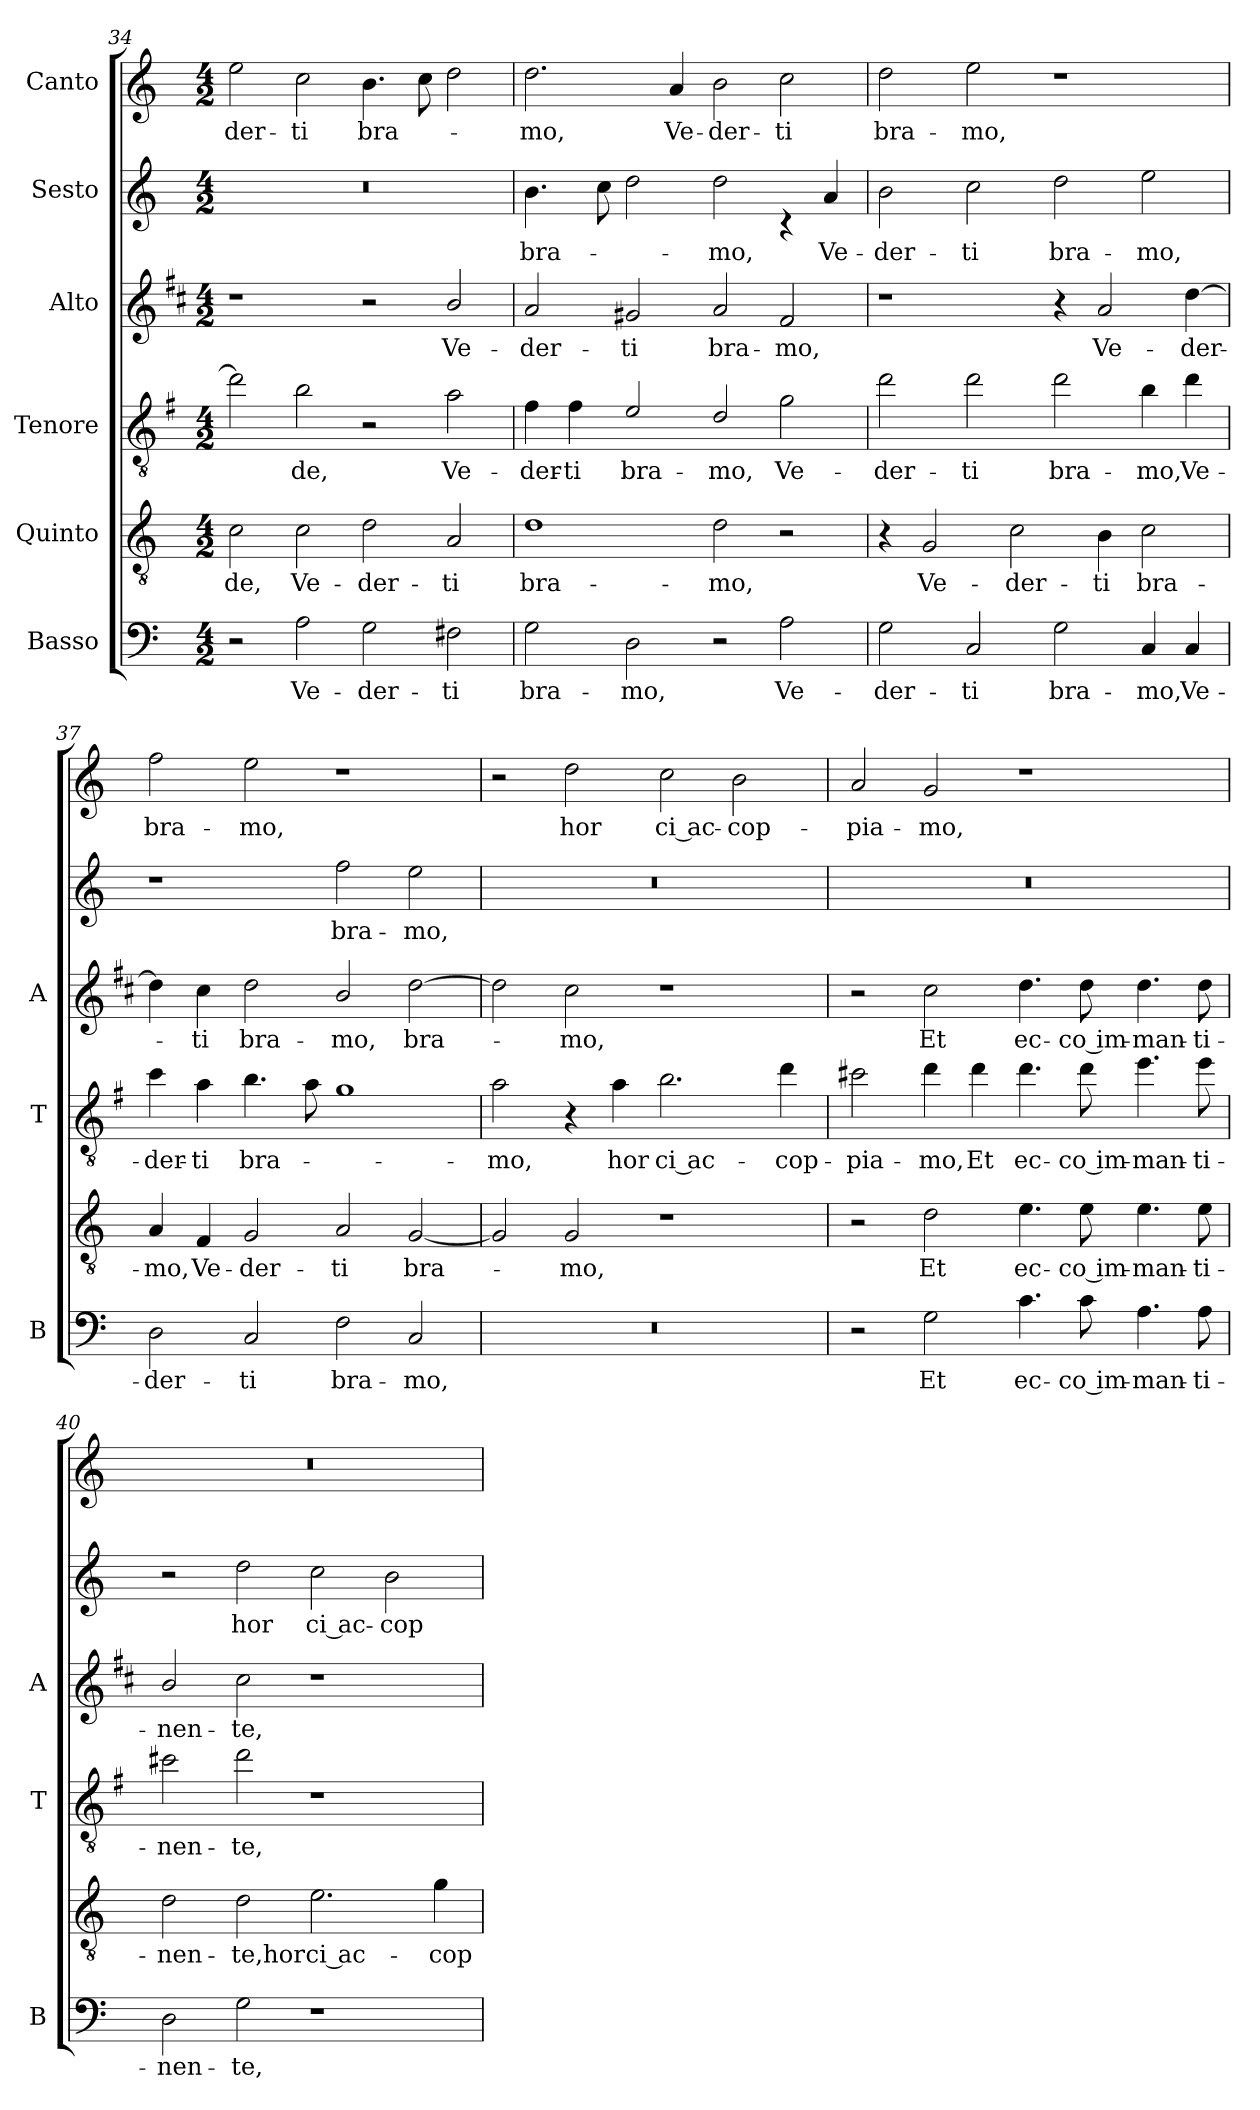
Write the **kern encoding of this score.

**kern	**text	**kern	**text	**kern	**text	**kern	**text	**kern	**text	**kern	**text
*part6	*part6	*part5	*part5	*part4	*part4	*part3	*part3	*part2	*part2	*part1	*part1
*staff6	*staff6	*staff5	*staff5	*staff4	*staff4	*staff3	*staff3	*staff2	*staff2	*staff1	*staff1
*I"Basso	*	*I"Quinto	*	*I"Tenore	*	*I"Alto	*	*I"Sesto	*	*I"Canto	*
*I'B	*	*	*	*I'T	*	*I'A	*	*	*	*	*
!!LO:PB:g=z
*clefF4	*	*clefGv2	*	*clefGv2	*	*clefG2	*	*clefG2	*	*clefG2	*
*	*	*	*	*ITrd4c7	*	*ITrd1c2	*	*	*	*	*
*k[]	*	*k[]	*	*k[]	*	*k[]	*	*k[]	*	*k[]	*
*C:	*	*C:	*	*C:	*	*C:	*	*C:	*	*C:	*
*M4/2	*	*M4/2	*	*M4/2	*	*M4/2	*	*M4/2	*	*M4/2	*
=34	=34	=34	=34	=34	=34	=34	=34	=34	=34	=34	=34
!	!	!	!LO:LY:b	!	!	!	!	!	!	!	!LO:LY:b
2r	.	2c\	-de,	2g\]	.	1r	.	0r	.	2ee\	-der-
!	!LO:LY:b	!	!LO:LY:b	!	!LO:LY:b	!	!	!	!	!	!LO:LY:b
2A\	Ve-	2c\	Ve-	2e\	-de,	.	.	.	.	2cc\	-ti
!	!LO:LY:b	!	!LO:LY:b	!	!	!	!	!	!	!	!LO:LY:b
2G\	-der-	2d\	-der-	2r	.	2r	.	.	.	4.b\	bra-
.	.	.	.	.	.	.	.	.	.	8cc\	.
!	!LO:LY:b	!	!LO:LY:b	!	!LO:LY:b	!	!LO:LY:b	!	!	!	!
2F#X\	-ti	2A/	-ti	2d\	Ve-	2a/	Ve-	.	.	2dd\	.
=35	=35	=35	=35	=35	=35	=35	=35	=35	=35	=35	=35
!	!LO:LY:b	!	!LO:LY:b	!	!LO:LY:b	!	!LO:LY:b	!	!LO:LY:b	!	!LO:LY:b
2G\	bra-	1d	bra-	4B\	-der-	2g/	-der-	4.b\	bra-	2.dd\	-mo,
!	!	!	!	!	!LO:LY:b	!	!	!	!	!	!
.	.	.	.	4B\	-ti	.	.	.	.	.	.
.	.	.	.	.	.	.	.	8cc\	.	.	.
!	!LO:LY:b	!	!	!	!LO:LY:b	!	!LO:LY:b	!	!	!	!
2D\	-mo,	.	.	2A/	bra-	2f#X/	-ti	2dd\	.	.	.
!	!	!	!	!	!	!	!	!	!	!	!LO:LY:b
.	.	.	.	.	.	.	.	.	.	4a/	Ve-
!	!	!	!LO:LY:b	!	!LO:LY:b	!	!LO:LY:b	!	!LO:LY:b	!	!LO:LY:b
2r	.	2d\	-mo,	2G/	-mo,	2g/	bra-	2dd\	-mo,	2b\	-der-
!	!LO:LY:b	!	!	!	!LO:LY:b	!	!LO:LY:b	!	!	!	!LO:LY:b
2A\	Ve-	2r	.	2c\	Ve-	2e/	-mo,	4rc	.	2cc\	-ti
!	!	!	!	!	!	!	!	!	!LO:LY:b	!	!
.	.	.	.	.	.	.	.	4a/	Ve-	.	.
=36	=36	=36	=36	=36	=36	=36	=36	=36	=36	=36	=36
!	!LO:LY:b	!	!	!	!LO:LY:b	!	!	!	!LO:LY:b	!	!LO:LY:b
2G\	-der-	4r	.	2g\	-der-	1r	.	2b\	-der-	2dd\	bra-
!	!	!	!LO:LY:b	!	!	!	!	!	!	!	!
.	.	2G/	Ve-	.	.	.	.	.	.	.	.
!	!LO:LY:b	!	!	!	!LO:LY:b	!	!	!	!LO:LY:b	!	!LO:LY:b
2C/	-ti	.	.	2g\	-ti	.	.	2cc\	-ti	2ee\	-mo,
!	!	!	!LO:LY:b	!	!	!	!	!	!	!	!
.	.	2c\	-der-	.	.	.	.	.	.	.	.
!	!LO:LY:b	!	!	!	!LO:LY:b	!	!	!	!LO:LY:b	!	!
2G\	bra-	.	.	2g\	bra-	4r	.	2dd\	bra-	1r	.
!	!	!	!LO:LY:b	!	!	!	!LO:LY:b	!	!	!	!
.	.	4B\	-ti	.	.	2g/	Ve-	.	.	.	.
!	!LO:LY:b	!	!LO:LY:b	!	!LO:LY:b	!	!	!	!LO:LY:b	!	!
4C/	-mo,	2c\	bra-	4e\	-mo,	.	.	2ee\	-mo,	.	.
!	!LO:LY:b	!	!	!	!LO:LY:b	!	!LO:LY:b	!	!	!	!
4C/	Ve-	.	.	4g\	Ve-	[4cc\	-der-	.	.	.	.
=37	=37	=37	=37	=37	=37	=37	=37	=37	=37	=37	=37
!	!LO:LY:b	!	!LO:LY:b	!	!LO:LY:b	!	!	!	!	!	!LO:LY:b
2D\	-der-	4A/	-mo,	4f\	-der-	4cc\]	.	1r	.	2ff\	bra-
!	!	!	!LO:LY:b	!	!LO:LY:b	!	!LO:LY:b	!	!	!	!
.	.	4F/	Ve-	4d\	-ti	4b\	-ti	.	.	.	.
!	!LO:LY:b	!	!LO:LY:b	!	!LO:LY:b	!	!LO:LY:b	!	!	!	!LO:LY:b
2C/	-ti	2G/	-der-	4.e\	bra-	2cc\	bra-	.	.	2ee\	-mo,
.	.	.	.	8d\	.	.	.	.	.	.	.
!	!LO:LY:b	!	!LO:LY:b	!	!	!	!LO:LY:b	!	!LO:LY:b	!	!
2F\	bra-	2A/	-ti	1c	.	2a/	-mo,	2ff\	bra-	1r	.
!	!LO:LY:b	!	!LO:LY:b	!	!	!	!LO:LY:b	!	!LO:LY:b	!	!
2C/	-mo,	[2G/	bra-	.	.	[2cc\	bra-	2ee\	-mo,	.	.
!!LO:LB:g=z
=38	=38	=38	=38	=38	=38	=38	=38	=38	=38	=38	=38
!	!	!	!	!	!LO:LY:b	!	!	!	!	!	!
0r	.	2G/]	.	2d\	-mo,	2cc\]	.	0r	.	2r	.
!	!	!	!LO:LY:b	!	!	!	!LO:LY:b	!	!	!	!LO:LY:b
.	.	2G/	-mo,	4r	.	2b\	-mo,	.	.	2dd\	hor
!	!	!	!	!	!LO:LY:b	!	!	!	!	!	!
.	.	.	.	4d\	hor	.	.	.	.	.	.
!	!	!	!	!	!LO:LY:b	!	!	!	!	!	!LO:LY:b
.	.	1r	.	2.e\	ci ac-	1r	.	.	.	2cc\	ci ac-
!	!	!	!	!	!	!	!	!	!	!	!LO:LY:b
.	.	.	.	.	.	.	.	.	.	2b\	-cop-
!	!	!	!	!	!LO:LY:b	!	!	!	!	!	!
.	.	.	.	4g\	-cop-	.	.	.	.	.	.
=39	=39	=39	=39	=39	=39	=39	=39	=39	=39	=39	=39
!	!	!	!	!	!LO:LY:b	!	!	!	!	!	!LO:LY:b
2r	.	2r	.	2f#X\	-pia-	2r	.	0r	.	2a/	-pia-
!	!LO:LY:b	!	!LO:LY:b	!	!LO:LY:b	!	!LO:LY:b	!	!	!	!LO:LY:b
2G\	Et	2d\	Et	4g\	-mo,	2b\	Et	.	.	2g/	-mo,
!	!	!	!	!	!LO:LY:b	!	!	!	!	!	!
.	.	.	.	4g\	Et	.	.	.	.	.	.
!	!LO:LY:b	!	!LO:LY:b	!	!LO:LY:b	!	!LO:LY:b	!	!	!	!
4.c\	ec-	4.e\	ec-	4.g\	ec-	4.cc\	ec-	.	.	1r	.
!	!LO:LY:b	!	!LO:LY:b	!	!LO:LY:b	!	!LO:LY:b	!	!	!	!
8c\	-co im-	8e\	-co im-	8g\	-co im-	8cc\	-co im-	.	.	.	.
!	!LO:LY:b	!	!LO:LY:b	!	!LO:LY:b	!	!LO:LY:b	!	!	!	!
4.A\	-man-	4.e\	-man-	4.a\	-man-	4.cc\	-man-	.	.	.	.
!	!LO:LY:b	!	!LO:LY:b	!	!LO:LY:b	!	!LO:LY:b	!	!	!	!
8A\	-ti-	8e\	-ti-	8a\	-ti-	8cc\	-ti-	.	.	.	.
=40	=40	=40	=40	=40	=40	=40	=40	=40	=40	=40	=40
!	!LO:LY:b	!	!LO:LY:b	!	!LO:LY:b	!	!LO:LY:b	!	!	!	!
2D\	-nen-	2d\	-nen-	2f#X\	-nen-	2a/	-nen-	2r	.	0r	.
!	!LO:LY:b	!	!LO:LY:b	!	!LO:LY:b	!	!LO:LY:b	!	!LO:LY:b	!	!
2G\	-te,	2d\	-te,hor	2g\	-te,	2b\	-te,	2dd\	hor	.	.
!	!	!	!LO:LY:b	!	!	!	!	!	!LO:LY:b	!	!
1r	.	2.e\	ci ac-	1r	.	1r	.	2cc\	ci ac-	.	.
!	!	!	!	!	!	!	!	!	!LO:LY:b	!	!
.	.	.	.	.	.	.	.	2b\	-cop-	.	.
!	!	!	!LO:LY:b	!	!	!	!	!	!	!	!
.	.	4g\	-cop-	.	.	.	.	.	.	.	.
=	=	=	=	=	=	=	=	=	=	=	=
*-	*-	*-	*-	*-	*-	*-	*-	*-	*-	*-	*-
